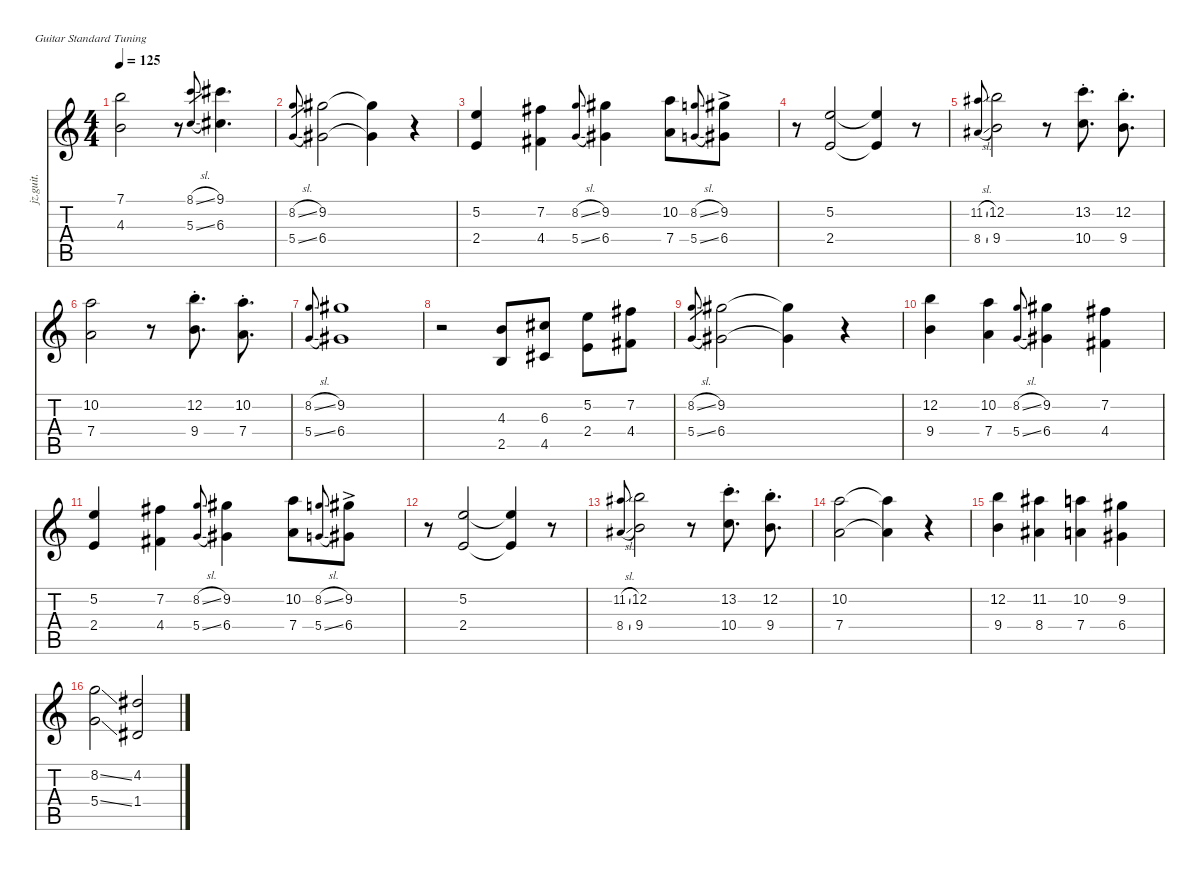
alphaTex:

\defaultSystemsLayout 4
\hideDynamics
\bracketExtendMode nobrackets
\otherSystemsTrackNameOrientation horizontal
\track ("Jazz Guitar" "jz.guit.") {instrument electricguitarjazz}
\staff {score tabs}
\tuning (E4 B3 G3 D3 A2 E2)
\ts (4 4)
\tempo 125
\clef g2
\ks c
(7.1{t} 4.3{t}).2{dy mf beam Down} r.8{beam Down} (8.1{sl} 5.3{sl}).8{gr beam Up} (9.1{acc #} 6.3{acc #}).4{d beam Down} |
(8.2{sl} 5.4{sl}).8{gr beam Up} (9.2{acc #} 6.4{acc #}).2{beam Down} (9.2{t acc #} 6.4{t acc #}).4{beam Down} r.4{beam Down} |
(5.2 2.4).4{beam Up} (7.2{acc #} 4.4{acc #}).4{beam Down} (8.2{sl} 5.4{sl}).8{gr onbeat beam Up} (9.2{acc #} 6.4{acc #}).4{beam Down} (10.2 7.4).8{beam Down} (8.2{sl} 5.4{sl}).8{gr onbeat beam Up} (9.2{ac acc #} 6.4{ac acc #}).8{beam Down} |
r.8{beam Down} (5.2 2.4).2{beam Up} (5.2{t} 2.4{t}).4{beam Up} r.8{beam Up} |
(11.2{sl acc #} 8.4{sl acc #}).8{gr onbeat beam Up} (12.2 9.4).2{beam Down} r.8{beam Down} (13.2{st} 10.4).8{d beam Down} (12.2{st} 9.4).8{d beam Down} |
(10.2 7.4).2{beam Down} r.8{beam Down} (12.2{st} 9.4{st}).8{d beam Down} (10.2{st} 7.4{st}).8{d beam Down} |
(8.2{sl} 5.4{sl}).8{gr onbeat beam Up} (9.2{acc #} 6.4{acc #}).1{beam Down} |
r.2{beam Down} (4.3 2.5).8{beam Up} (6.3{acc #} 4.5{acc #}).8{beam Up} (5.2 2.4).8{beam Down} (7.2{acc #} 4.4{acc #}).8{beam Down} |
(8.2{sl} 5.4{sl}).8{gr beam Up} (9.2{acc #} 6.4{acc #}).2{beam Down} (9.2{t acc #} 6.4{t acc #}).4{beam Down} r.4{beam Down} |
(12.2 9.4).4{beam Down} (10.2 7.4).4{beam Down} (8.2{sl} 5.4{sl}).8{gr onbeat beam Up} (9.2{acc #} 6.4{acc #}).4{beam Down} (7.2{acc #} 4.4{acc #}).4{beam Down} |
(5.2 2.4).4{beam Up} (7.2{acc #} 4.4{acc #}).4{beam Down} (8.2{sl} 5.4{sl}).8{gr onbeat beam Up} (9.2{acc #} 6.4{acc #}).4{beam Down} (10.2 7.4).8{beam Down} (8.2{sl} 5.4{sl}).8{gr onbeat beam Up} (9.2{ac acc #} 6.4{ac acc #}).8{beam Down} |
r.8{beam Down} (5.2 2.4).2{beam Up} (5.2{t} 2.4{t}).4{beam Up} r.8{beam Up} |
(11.2{sl acc #} 8.4{sl acc #}).8{gr onbeat beam Up} (12.2 9.4).2{beam Down} r.8{beam Down} (13.2{st} 10.4).8{d beam Down} (12.2{st} 9.4).8{d beam Down} |
(10.2 7.4).2{beam Down} (10.2{t} 7.4{t}).4{beam Down} r.4{beam Down} |
(12.2 9.4).4{beam Down} (11.2{acc #} 8.4{acc #}).4{beam Down} (10.2 7.4).4{beam Down} (9.2{acc #} 6.4{acc #}).4{beam Down} |
(8.2{ss} 5.4{ss}).2{beam Down} (4.2{ss acc #} 1.4{ss acc #}).2{beam Up}
